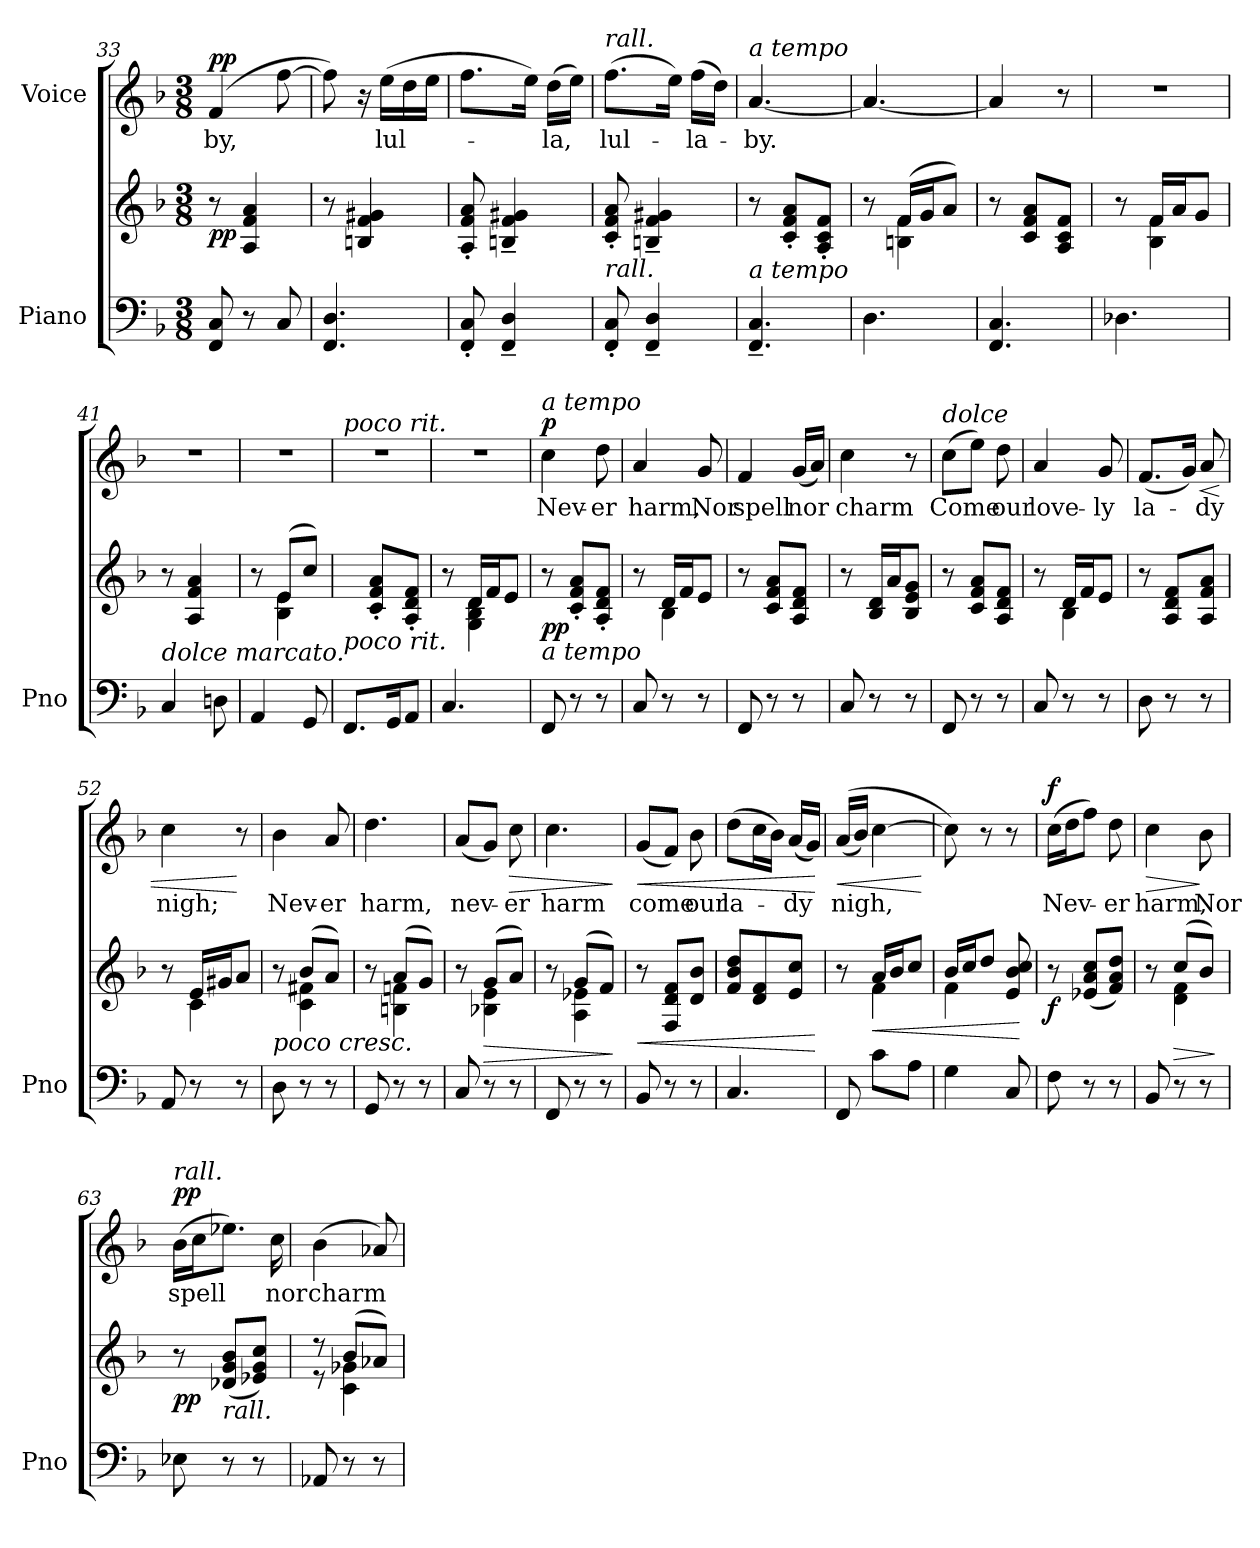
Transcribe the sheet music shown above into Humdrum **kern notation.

**kern	**kern	**dynam	**kern	**text	**dynam
*part2	*part2	*part2	*part1	*part1	*part1
*staff3	*staff2	*staff2/3	*staff1	*staff1	*staff1
*I"Piano	*	*	*I"Voice	*	*
*I'Pno	*	*	*	*	*
*clefF4	*clefG2	*	*clefG2	*	*
*k[b-]	*k[b-]	*	*k[b-]	*	*
*M3/8	*M3/8	*	*M3/8	*	*
=33	=33	=33	=33	=33	=33
!	!	!LO:DY:b	!	!	!LO:DY:a
8FF/ 8C/	8r	pp	(4f/	-by,	pp
8r	4A/ 4f/ 4a/	.	.	.	.
8C/	.	.	[8ff\	.	.
=34	=34	=34	=34	=34	=34
4.FF/ 4.D/	8r	.	8ff\])	.	.
.	4Bn/ 4f/ 4g#X/	.	16r	.	.
.	.	.	(16ee\LL	lul-	.
.	.	.	16dd\	.	.
.	.	.	16ee\JJ	.	.
=35	=35	=35	=35	=35	=35
8FF/' 8C/'	8A/' 8f/' 8a/'	.	8.ff\L	.	.
4FF/~ 4D/~	4Bn/~ 4f/~ 4g#X/~	.	.	.	.
.	.	.	16ee\Jk)	.	.
.	.	.	(16dd\LL	-la,	.
.	.	.	16ee\JJ)	.	.
=36	=36	=36	=36	=36	=36
!	!	!	!LO:TX:a:i:t=rall.	!	!
!	!LO:TX:b:i:t=rall.	!	!	!	!
8FF/' 8C/'	8c/' 8f/' 8a/'	.	(8.ff\L	lul-	.
4FF/~ 4D/~	4Bn/~ 4f/~ 4g#X/~	.	.	.	.
.	.	.	16ee\Jk)	.	.
.	.	.	(16ff\LL	-la-	.
.	.	.	16dd\JJ)	.	.
=37	=37	=37	=37	=37	=37
!	!	!	!LO:TX:a:i:t=a tempo	!	!
!	!LO:TX:b:i:t=a tempo	!	!	!	!
4.FF/~ 4.C/~	8r	.	[4.a/	by.	.
.	8c/' 8f/' 8a/'L	.	.	.	.
.	8A/' 8c/' 8f/'J	.	.	.	.
=38	=38	=38	=38	=38	=38
*	*^	*	*	*	*
4.D\	8r	8ryy	.	4.a/_	.	.
.	(16f/LL	4Bn\ 4f\	.	.	.	.
.	16g/J	.	.	.	.	.
!	!	!	!LO:DY:b	!	!	!
!	!	!	!LO:DY:n=1:b	!	!	!
.	8a/J)	.	other-dynamics pp	.	.	.
*	*v	*v	*	*	*	*
=39	=39	=39	=39	=39	=39
4.FF/ 4.C/	8r	.	4a/]	.	.
.	8c/ 8f/ 8a/L	.	.	.	.
.	8A/ 8c/ 8f/J	.	8r	.	.
=40	=40	=40	=40	=40	=40
*	*^	*	*	*	*
4.D-X\	8r	8ryy	.	4.r	.	.
.	16f/LL	4B-\ 4f\	.	.	.	.
.	16a/J	.	.	.	.	.
.	8g/J	.	.	.	.	.
*	*v	*v	*	*	*	*
=41	=41	=41	=41	=41	=41
!LO:TX:i:t=dolce marcato.	!	!	!	!	!
4C/	8r	.	4.r	.	.
.	4A/ 4f/ 4a/	.	.	.	.
8Dn\	.	.	.	.	.
=42	=42	=42	=42	=42	=42
*	*^	*	*	*	*
4AA/	8r	8ryy	.	4.r	.	.
.	(8e/L	4B-\ 4e\	.	.	.	.
8GG/	8cc/J)	.	.	.	.	.
*	*v	*v	*	*	*	*
=43	=43	=43	=43	=43	=43
!	!	!	!LO:TX:a:i:t=poco rit.	!	!
!	!LO:TX:b:i:t=poco rit.	!	!	!	!
8.FF/L	8ryy	.	4.r	.	.
.	8c/' 8f/' 8a/'L	.	.	.	.
16GG/K	.	.	.	.	.
8AA/J	8A/' 8d/' 8f/'J	.	.	.	.
=44	=44	=44	=44	=44	=44
*	*^	*	*	*	*
4.C/	8r	8ryy	.	4.r	.	.
.	16d/LL	4G\ 4B-\ 4d\	.	.	.	.
.	16f/J	.	.	.	.	.
.	8e/J	.	.	.	.	.
*	*v	*v	*	*	*	*
=45	=45	=45	=45	=45	=45
!	!	!	!LO:TX:a:i:t=a tempo	!	!
!	!LO:TX:b:i:t=a tempo	!	!	!	!
!	!	!LO:DY:b	!	!	!LO:DY:a
8FF/	8r	pp	4cc\	Nev-	p
8r	8c/' 8f/' 8a/'L	.	.	.	.
8r	8A/' 8d/' 8f/'J	.	8dd\	-er	.
=46	=46	=46	=46	=46	=46
*	*^	*	*	*	*
8C/	8r	8ryy	.	4a/	harm,	.
8r	16d/LL	4B-\	.	.	.	.
.	16f/J	.	.	.	.	.
8r	8e/J	.	.	8g/	Nor	.
*	*v	*v	*	*	*	*
=47	=47	=47	=47	=47	=47
8FF/	8r	.	4f/	spell	.
8r	8c/ 8f/ 8a/L	.	.	.	.
8r	8A/ 8d/ 8f/J	.	(16g/LL	nor	.
.	.	.	16a/JJ)	.	.
=48	=48	=48	=48	=48	=48
8C/	8r	.	4cc\	charm	.
8r	16B-/ 16d/LL	.	.	.	.
.	16a/J	.	.	.	.
8r	8B-/ 8e/ 8g/J	.	8r	.	.
=49	=49	=49	=49	=49	=49
!	!	!	!LO:TX:i:t=dolce	!	!
8FF/	8r	.	(8cc\L	Come	.
8r	8c/ 8f/ 8a/L	.	8ee\J)	.	.
8r	8A/ 8d/ 8f/J	.	8dd\	our	.
=50	=50	=50	=50	=50	=50
*	*^	*	*	*	*
8C/	8r	8ryy	.	4a/	love-	.
8r	16d/LL	4B-\	.	.	.	.
.	16f/J	.	.	.	.	.
8r	8e/J	.	.	8g/	-ly	.
*	*v	*v	*	*	*	*
=51	=51	=51	=51	=51	=51
8D\	8r	.	(8.f/L	la-	.
8r	8A/ 8d/ 8f/L	.	.	.	.
.	.	.	16g/Jk)	.	.
!	!	!	!	!	!LO:HP:b
8r	8A/ 8f/ 8a/J	.	8a/	-dy	<
=52	=52	=52	=52	=52	=52
*	*^	*	*^	*	*
8AA/	8r	8ryy	.	4cc\	4ryy	nigh;	.
8r	16e/LL	4c\	.	.	.	.	.
.	16g#X/J	.	.	.	.	.	.
8r	8a/J	.	.	8r	8ryy	.	[
=53	=53	=53	=53	=53	=53	=53	=53
!	!	!	!	!LO:TX:a:i:t=poco cresc.	!	!	!
!	!LO:TX:b:i:t=poco cresc.	!	!	!	!	!	!
*	*	*	*	*v	*v	*	*
8D\	8r	8ryy	.	4b-\	Nev-	.
8r	(8b-/L	4c\ 4f#X\	.	.	.	.
8r	8a/J)	.	.	8a/	-er	.
=54	=54	=54	=54	=54	=54	=54
8GG/	8r	8ryy	.	4.dd\	harm,	.
8r	(8a/L	4Bn\ 4fn\	.	.	.	.
8r	8g/J)	.	.	.	.	.
=55	=55	=55	=55	=55	=55	=55
8C/	8r	8ryy	.	(8a/L	nev-	.
!	!	!	!LO:HP:b	!	!	!
8r	(8g/L	4B-X\ 4e\	>	8g/J)	.	.
!	!	!	!	!	!	!LO:HP:b
8r	8a/J)	.	.	8cc\	-er	>
=56	=56	=56	=56	=56	=56	=56
8FF/	8r	8ryy	.	4.cc\	harm	.
8r	(8g/L	4A\ 4e-X\	.	.	.	.
8r	8f/J)	.	.	.	.	.
*	*v	*v	*	*	*	*
.	.	]	.	.	]
=57	=57	=57	=57	=57	=57
!	!	!LO:HP:b	!	!	!LO:HP:b
8BB-/	8r	<	(8g/L	come	<
8r	8F/ 8d/ 8f/L	.	8f/J)	.	.
8r	8d/ 8b-/J	.	8b-\	our	.
=58	=58	=58	=58	=58	=58
4.C/	8f/ 8b-/ 8dd/L	.	(8dd\L	la-	.
.	8d/ 8f/	.	16cc\L	.	.
.	.	.	16b-\JJ)	.	.
.	8e/ 8cc/J	.	(16a/LL	-dy	.
.	.	.	16g/JJ)	.	.
.	.	[	.	.	[
=59	=59	=59	=59	=59	=59
*	*^	*	*	*	*
!	!	!	!	!	!	!LO:HP:b
8FF/	8r	8ryy	.	((16a/LL	nigh,	<
.	.	.	.	16b-/JJ)	.	.
!	!	!	!LO:HP:b	!	!	!
8c\L	16a/LL	4f\	<	[4cc\	.	.
.	16b-/J	.	.	.	.	.
8A\J	8cc/J	.	.	.	.	.
*	*v	*v	*	*	*	*
.	.	.	.	.	[
=60	=60	=60	=60	=60	=60
*	*^	*	*	*	*
4G\	16b-/LL	4f\	.	8cc\])	.	.
.	16cc/J	.	.	.	.	.
.	8dd/J	.	.	8r	.	.
8C/	8e/ 8b-/ 8cc/	8ryy	.	8r	.	.
*	*v	*v	*	*	*	*
.	.	[	.	.	.
=61	=61	=61	=61	=61	=61
!	!	!LO:DY:b	!	!	!LO:DY:a
8F\	8r	f	(16cc\LL	Nev-	f
.	.	.	16dd\J	.	.
8r	(8e-X/ 8a/ 8cc/L	.	8ff\J)	.	.
8r	8f/ 8a/ 8dd/J)	.	8dd\	-er	.
=62	=62	=62	=62	=62	=62
*	*^	*	*	*	*
!	!	!	!	!	!	!LO:HP:b
8BB-/	8r	8ryy	.	4cc\	harm,	>
!	!	!	!LO:HP:b	!	!	!
8r	(8cc/L	4d\ 4f\	>	.	.	.
8r	8b-/J)	.	.	8b-\	Nor	]
*	*v	*v	*	*	*	*
.	.	]	.	.	.
=63	=63	=63	=63	=63	=63
!	!	!	!LO:TX:a:i:t=rall.	!	!
!	!	!LO:DY:b	!	!	!LO:DY:a
8E-X\	8r	pp	(16b-\LL	spell	pp
.	.	.	16cc\J	.	.
!	!LO:TX:b:i:t=rall.	!	!	!	!
8r	(8d-X/ 8g/ 8b-/L	.	8.ee-X\J)	.	.
8r	8e-X/ 8g/ 8cc/J)	.	.	.	.
.	.	.	16cc\	nor	.
=64	=64	=64	=64	=64	=64
*	*^	*	*	*	*
8AA-X/	8r	8r	.	(4b-\	charm	.
8r	(8b-/L	4c\ 4g-X\	.	.	.	.
8r	8a-X/J)	.	.	8a-X/)	.	.
*	*v	*v	*	*	*	*
=	=	=	=	=	=
*-	*-	*-	*-	*-	*-
